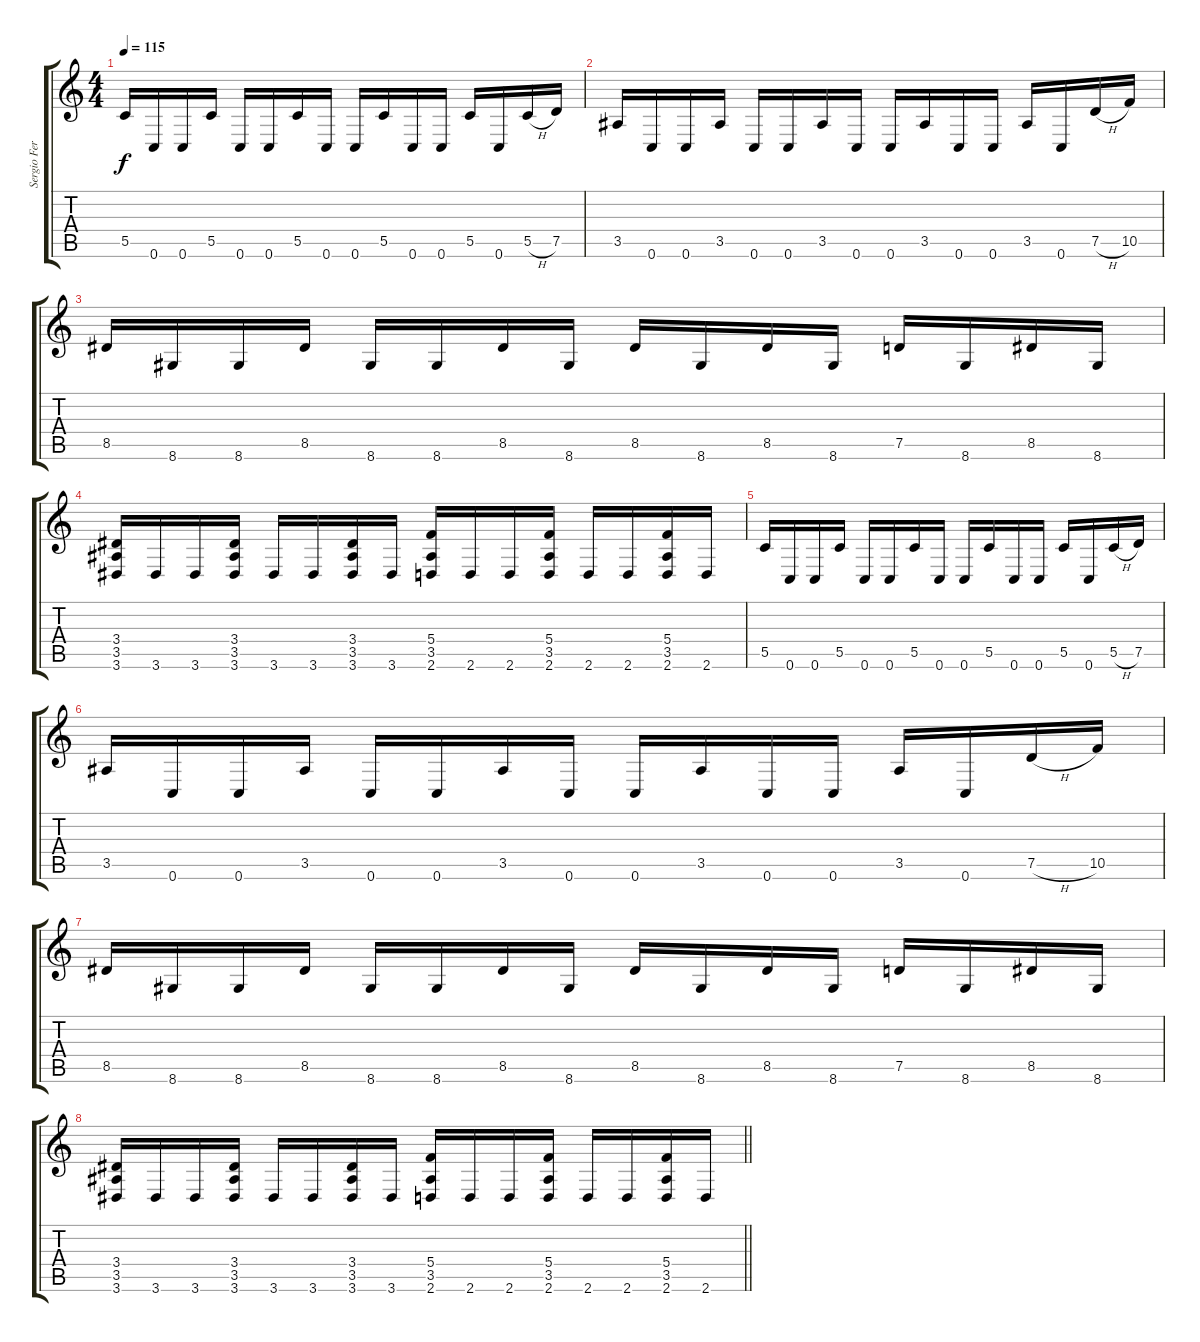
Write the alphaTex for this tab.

\track ("Sergio Fernández Ribnikov" "Sergio Fer") {instrument distortionguitar}
\staff {score tabs}
\tuning (D4 A3 F3 C3 G2 C2) {hide}
\ts (4 4)
\tempo 115
\clef g2
\ks c
5.5.16{dy f} 0.6.16 0.6.16 5.5.16 0.6.16 0.6.16 5.5.16 0.6.16 0.6.16 5.5.16 0.6.16 0.6.16 5.5.16 0.6.16 5.5{h}.16 7.5.16 |
3.5.16 0.6.16 0.6.16 3.5.16 0.6.16 0.6.16 3.5.16 0.6.16 0.6.16 3.5.16 0.6.16 0.6.16 3.5.16 0.6.16 7.5{h}.16 10.5.16 |
8.5.16 8.6.16 8.6.16 8.5.16 8.6.16 8.6.16 8.5.16 8.6.16 8.5.16 8.6.16 8.5.16 8.6.16 7.5.16 8.6.16 8.5.16 8.6.16 |
(3.4 3.5 3.6).16 3.6.16 3.6.16 (3.4 3.5 3.6).16 3.6.16 3.6.16 (3.4 3.5 3.6).16 3.6.16 (5.4 3.5 2.6).16 2.6.16 2.6.16 (5.4 3.5 2.6).16 2.6.16 2.6.16 (5.4 3.5 2.6).16 2.6.16 |
5.5.16 0.6.16 0.6.16 5.5.16 0.6.16 0.6.16 5.5.16 0.6.16 0.6.16 5.5.16 0.6.16 0.6.16 5.5.16 0.6.16 5.5{h}.16 7.5.16 |
3.5.16 0.6.16 0.6.16 3.5.16 0.6.16 0.6.16 3.5.16 0.6.16 0.6.16 3.5.16 0.6.16 0.6.16 3.5.16 0.6.16 7.5{h}.16 10.5.16 |
8.5.16 8.6.16 8.6.16 8.5.16 8.6.16 8.6.16 8.5.16 8.6.16 8.5.16 8.6.16 8.5.16 8.6.16 7.5.16 8.6.16 8.5.16 8.6.16 |
\barLineRight lightlight
(3.4 3.5 3.6).16 3.6.16 3.6.16 (3.4 3.5 3.6).16 3.6.16 3.6.16 (3.4 3.5 3.6).16 3.6.16 (5.4 3.5 2.6).16 2.6.16 2.6.16 (5.4 3.5 2.6).16 2.6.16 2.6.16 (5.4 3.5 2.6).16 2.6.16
